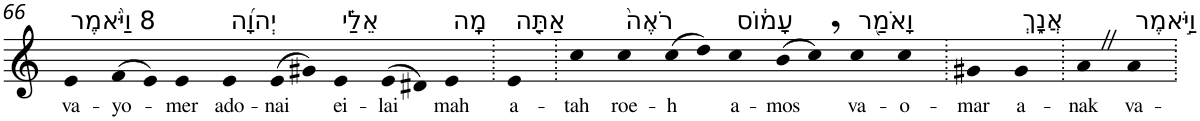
**kern	**text
*part1	*part1
*staff1	*staff1
*I"Piano	*
*I'Pno	*
!!LO:PB:g=z
*clefG2	*
*k[]	*
=66	=66
!LO:TX:a:t=8 וַיֹּ֨אמֶר	!
!	!LO:LY:b
4e	va-
!	!LO:LY:b
(>8f	-yo-
8e)	.
!	!LO:LY:b
4e	-mer
!LO:TX:a:t=יְהוָ֜ה	!
!	!LO:LY:b
4e	ado-
!	!LO:LY:b
(>8e	-nai
8g#X)	.
!LO:TX:a:t=אֵלַ֗י	!
!	!LO:LY:b
4e	ei-
!	!LO:LY:b
(>8e	-lai
8d#X)	.
!LO:TX:a:t=מָֽה	!
!	!LO:LY:b
4e	mah
=67.	=67.
!LO:TX:a:t=אַתָּ֤ה	!
!	!LO:LY:b
4e	a-
=68.	=68.
!	!LO:LY:b
4cc	-tah
!LO:TX:a:t=רֹאֶה֙	!
!	!LO:LY:b
4cc	roe-
!	!LO:LY:b
(>8cc	-h
8dd)	.
!LO:TX:a:t=עָמ֔וֹס	!
!	!LO:LY:b
4cc	a-
!	!LO:LY:b
(>8b	-mos
8cc,)	.
!LO:TX:a:t=וָאֹמַ֖ר	!
!	!LO:LY:b
4cc	va-
!	!LO:LY:b
4cc	-o-
=69.	=69.
!	!LO:LY:b
4g#X	-mar
!LO:TX:a:t=אֲנָ֑ךְ	!
!	!LO:LY:b
4g#	a-
=70.	=70.
!	!LO:LY:b
4aZ	-nak
!LO:TX:a:t=וַיֹּ֣אמֶר	!
!	!LO:LY:b
4a	va-
=.	=.
*-	*-
